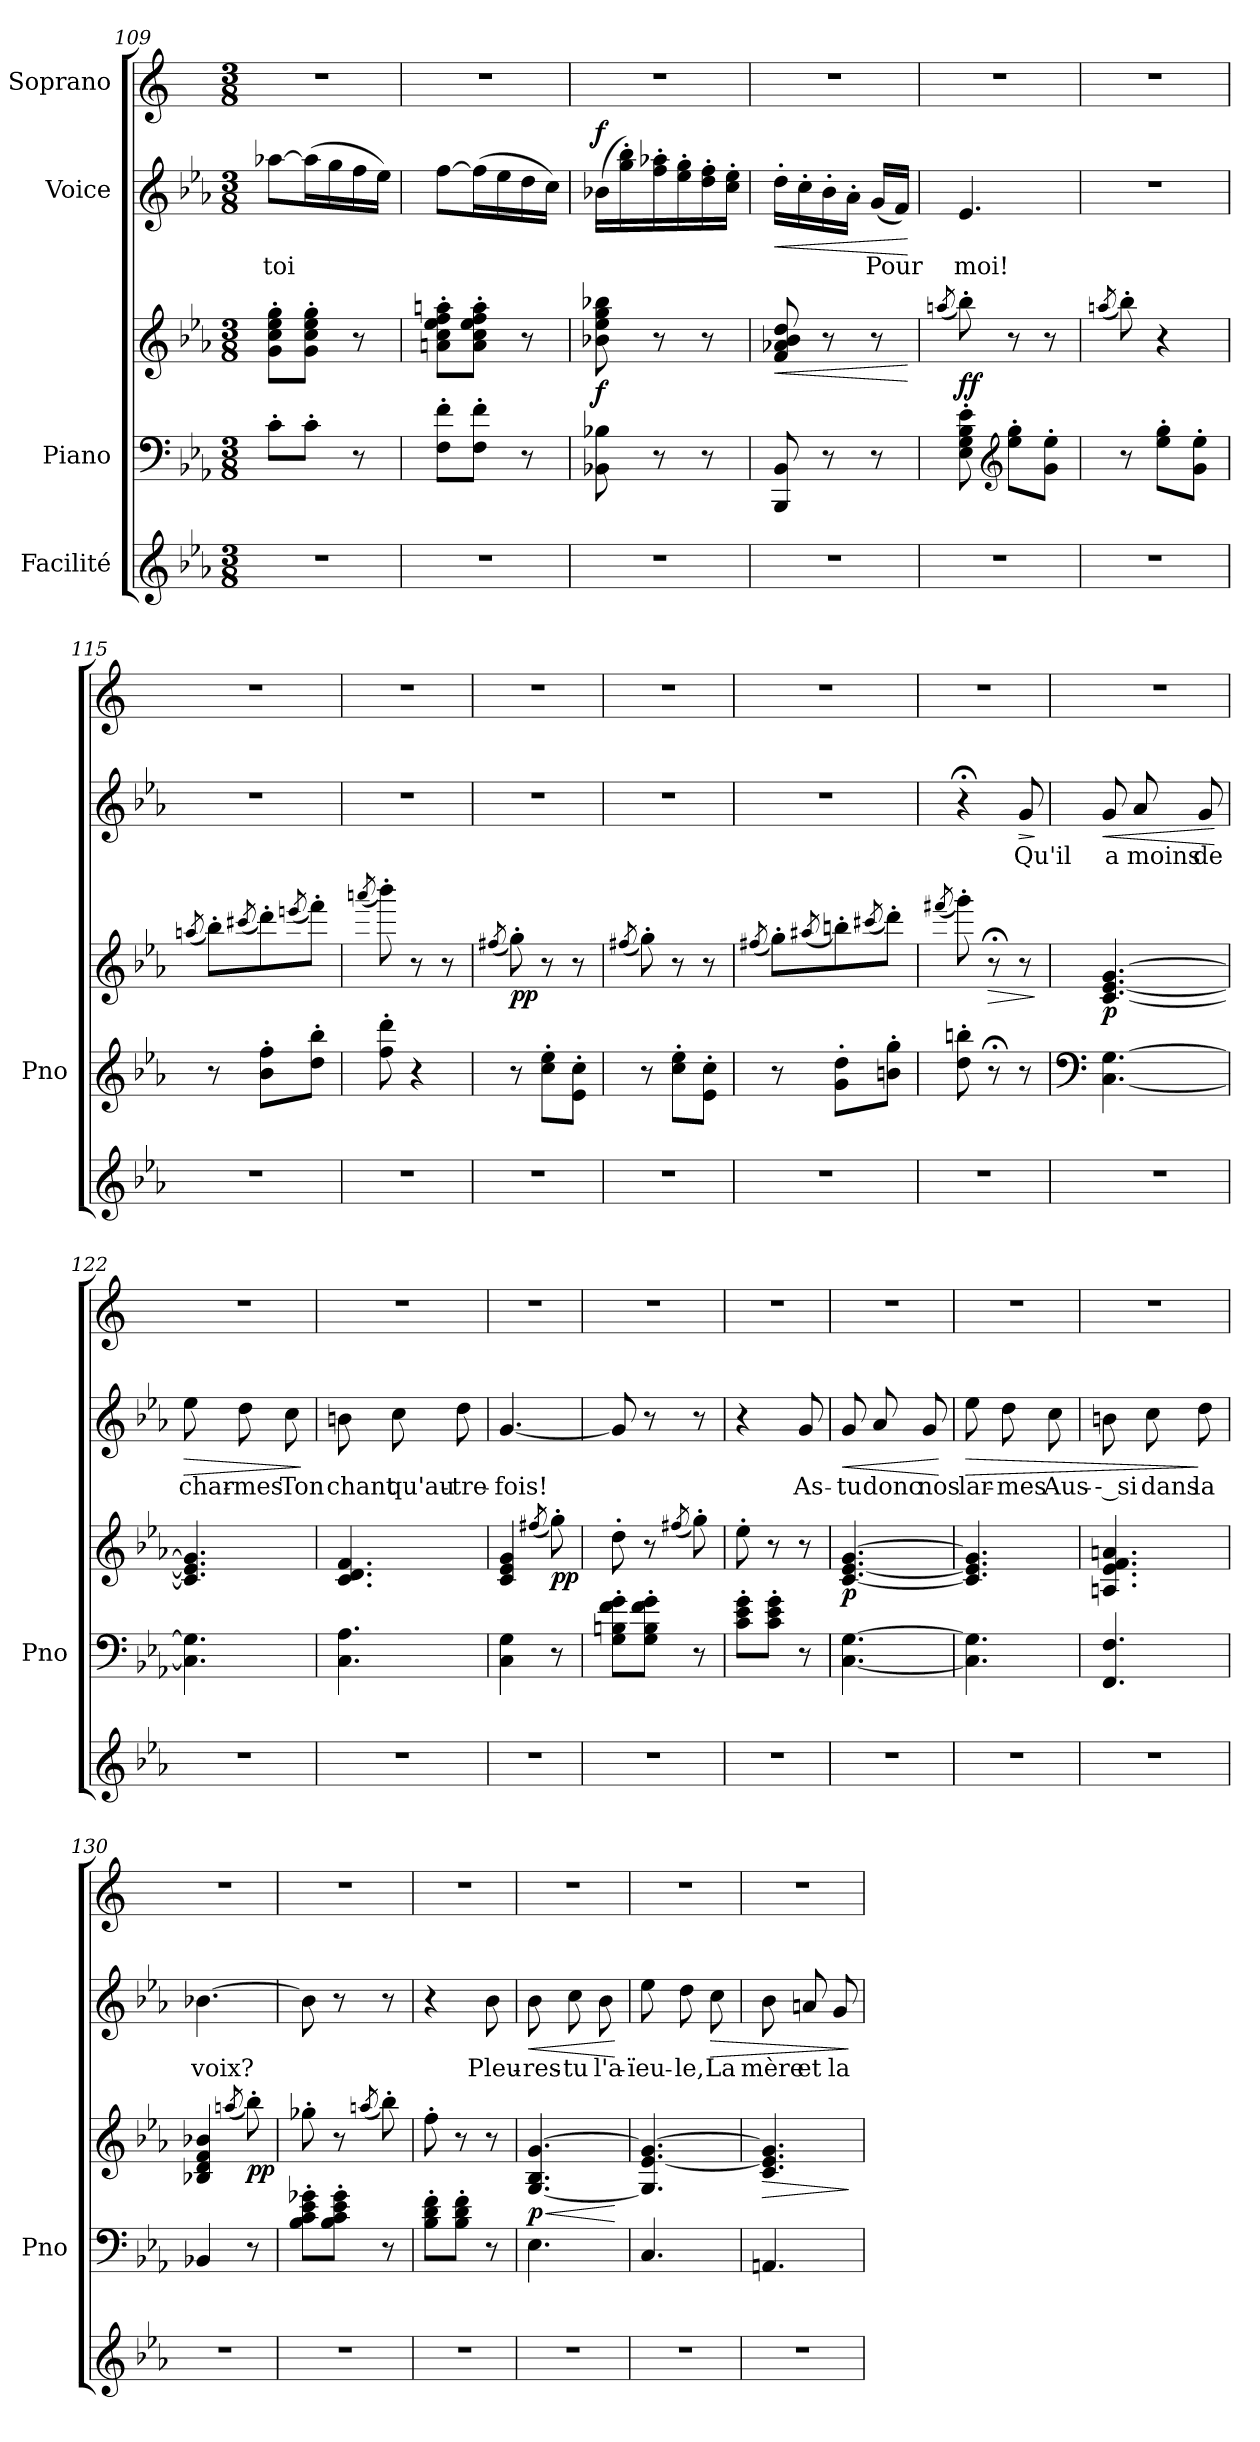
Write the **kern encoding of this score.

**kern	**kern	**kern	**dynam	**kern	**text	**dynam	**kern
*part4	*part3	*part3	*part3	*part2	*part2	*part2	*part1
*staff5	*staff4	*staff3	*staff3/4	*staff2	*staff2	*staff2	*staff1
*I"Facilité	*I"Piano	*	*	*I"Voice	*	*	*I"Soprano
*	*I'Pno	*	*	*	*	*	*
*clefG2	*clefF4	*clefG2	*	*clefG2	*	*	*clefG2
*k[b-e-a-]	*k[b-e-a-]	*k[b-e-a-]	*	*k[b-e-a-]	*	*	*k[]
*M3/8	*M3/8	*M3/8	*	*M3/8	*	*	*M3/8
=109	=109	=109	=109	=109	=109	=109	=109
!	!	!	!	!	!LO:LY:b	!	!
4.r	8c'\L	8g\' 8cc\' 8ee-\' 8gg\'L	.	[8aa-X\L	toi	.	4.r
.	8c'\J	8g\' 8cc\' 8ee-\' 8gg\'J	.	(16aa-\L]	.	.	.
.	.	.	.	16gg\	.	.	.
.	8r	8r	.	16ff\	.	.	.
.	.	.	.	16ee-\JJ)	.	.	.
=110	=110	=110	=110	=110	=110	=110	=110
4.r	8F\' 8f\'L	8an\' 8cc\' 8ee-\' 8ff\' 8aan\'L	.	[8ff\L	.	.	4.r
.	8F\' 8f\'J	8a\' 8cc\' 8ee-\' 8ff\' 8aa\'J	.	(16ff\L]	.	.	.
.	.	.	.	16ee-\	.	.	.
.	8r	8r	.	16dd\	.	.	.
.	.	.	.	16cc\JJ)	.	.	.
=111	=111	=111	=111	=111	=111	=111	=111
!	!	!	!LO:DY:b	!	!	!LO:DY:a	!
4.r	8BB-X\ 8B-X\	8b-X\ 8ee-\ 8gg\ 8bb-X\	f	(16b-X\LL	.	f	4.r
.	.	.	.	16gg!\' 16bb-\')	.	.	.
.	8r	8r	.	16ff!\' 16aa-X\'	.	.	.
.	.	.	.	16ee-!\' 16gg\'	.	.	.
.	8r	8r	.	16dd!\' 16ff\'	.	.	.
.	.	.	.	16cc!\' 16ee-\'JJ	.	.	.
=112	=112	=112	=112	=112	=112	=112	=112
!	!	!	!LO:HP:b	!	!	!LO:HP:b	!
4.r	8BBB-/ 8BB-/	8f/ 8a-X/ 8b-/ 8dd/	<	16dd'\LL	.	<	4.r
.	.	.	.	16cc'\	.	.	.
.	8r	8r	.	16b-'\	.	.	.
.	.	.	.	16a-'\JJ	.	.	.
!	!	!	!	!	!LO:LY:b	!	!
.	8r	8r	.	(16g/LL	Pour	.	.
.	.	.	.	16f/JJ)	.	.	.
.	.	.	[	.	.	[	.
=113	=113	=113	=113	=113	=113	=113	=113
.	.	(8qaan/	.	.	.	.	.
!	!	!	!LO:DY:a=2	!	!LO:LY:b	!	!
4.r	8E-\' 8G\' 8B-\' 8e-\'	8bb-'\)	ff	4.e-/	moi!	.	4.r
*	*clefG2	*	*	*	*	*	*
.	8ee-\' 8gg\'L	8r	.	.	.	.	.
.	8g\' 8ee-\'J	8r	.	.	.	.	.
!!LO:LB:g=z
=114	=114	=114	=114	=114	=114	=114	=114
.	.	(8qaan/	.	.	.	.	.
4.r	8r	8bb-'\)	.	4.r	.	.	4.r
.	8ee-\' 8gg\'L	4r	.	.	.	.	.
.	8g\' 8ee-\'J	.	.	.	.	.	.
=115	=115	=115	=115	=115	=115	=115	=115
.	.	(8qaan/	.	.	.	.	.
4.r	8r	8bb-'\L)	.	4.r	.	.	4.r
.	.	(8qccc#X/	.	.	.	.	.
.	8b-\' 8ff\'L	8ddd'\)	.	.	.	.	.
.	.	(8qeeen/	.	.	.	.	.
.	8dd\' 8bb-\'J	8fff'\J)	.	.	.	.	.
=116	=116	=116	=116	=116	=116	=116	=116
.	.	(8qaaan/	.	.	.	.	.
4.r	8ff\' 8ddd\'	8bbb-'\)	.	4.r	.	.	4.r
.	4r	8r	.	.	.	.	.
.	.	8r	.	.	.	.	.
=117	=117	=117	=117	=117	=117	=117	=117
.	.	(8qff#X/	.	.	.	.	.
!	!	!	!LO:DY:b	!	!	!	!
4.r	8r	8gg'\)	pp	4.r	.	.	4.r
.	8cc\' 8ee-\'L	8r	.	.	.	.	.
.	8e-\' 8cc\'J	8r	.	.	.	.	.
=118	=118	=118	=118	=118	=118	=118	=118
.	.	(8qff#X/	.	.	.	.	.
4.r	8r	8gg'\)	.	4.r	.	.	4.r
.	8cc\' 8ee-\'L	8r	.	.	.	.	.
.	8e-\' 8cc\'J	8r	.	.	.	.	.
=119	=119	=119	=119	=119	=119	=119	=119
.	.	(8qff#X/	.	.	.	.	.
4.r	8r	8gg'\L)	.	4.r	.	.	4.r
.	.	(8qaa#X/	.	.	.	.	.
.	8g\' 8dd\'L	8bbn'\)	.	.	.	.	.
.	.	(8qccc#X/	.	.	.	.	.
.	8bn\' 8gg\'J	8ddd'\J)	.	.	.	.	.
=120	=120	=120	=120	=120	=120	=120	=120
.	.	(8qfff#X/	.	.	.	.	.
4.r	8dd\' 8bbn\'	8ggg'\)	.	4r;<	.	.	4.r
!	!	!	!LO:HP:b	!	!	!	!
.	8r;<	8r;<	>	.	.	.	.
!	!	!	!	!	!LO:LY:b	!LO:HP:b	!
!	!	!	!	!	!	!LO:DY:n=1:a	!
.	8r	8r	.	8g/	Qu'il	> other-dynamics	.
.	.	.	]	.	.	]	.
=121	=121	=121	=121	=121	=121	=121	=121
*	*clefF4	*	*	*	*	*	*
!	!	!	!LO:DY:b	!	!LO:LY:b	!LO:HP:b	!
4.r	[4.C\ [4.G\	[4.c/ [4.e-/ [4.g/	p	8g/	a	<	4.r
!	!	!	!	!	!LO:LY:b	!	!
.	.	.	.	8a-/	moins	.	.
!	!	!	!	!	!LO:LY:b	!	!
.	.	.	.	8g/	de	.	.
.	.	.	.	.	.	[	.
!!LO:LB:g=z
=122	=122	=122	=122	=122	=122	=122	=122
!	!	!	!	!	!LO:LY:b	!LO:HP:b	!
4.r	4.C\] 4.G\]	4.c/] 4.e-/] 4.g/]	.	8ee-\	char-	>	4.r
!	!	!	!	!	!LO:LY:b	!	!
.	.	.	.	8dd\	-mes	.	.
!	!	!	!	!	!LO:LY:b	!	!
.	.	.	.	8cc\	Ton	.	.
.	.	.	.	.	.	]	.
=123	=123	=123	=123	=123	=123	=123	=123
!	!	!	!	!	!LO:LY:b	!	!
4.r	4.C\ 4.A-\	4.c/ 4.d/ 4.f/	.	8bn\	chant	.	4.r
!	!	!	!	!	!LO:LY:b	!	!
.	.	.	.	8cc\	qu'au-	.	.
!	!	!	!	!	!LO:LY:b	!	!
.	.	.	.	8dd\	-tre-	.	.
=124	=124	=124	=124	=124	=124	=124	=124
!	!	!	!	!	!LO:LY:b	!	!
4.r	4C\ 4G\	4c/ 4e-/ 4g/	.	[4.g/	-fois!	.	4.r
.	.	(8qff#X/	.	.	.	.	.
!	!	!	!LO:DY:b	!	!	!	!
.	8r	8gg'\)	pp	.	.	.	.
=125	=125	=125	=125	=125	=125	=125	=125
4.r	8G\' 8Bn\' 8f\' 8g\'L	8dd'\	.	8g/]	.	.	4.r
.	8G\' 8B\' 8f\' 8g\'J	8r	.	8r	.	.	.
.	.	(8qff#X/	.	.	.	.	.
.	8r	8gg'\)	.	8r	.	.	.
=126	=126	=126	=126	=126	=126	=126	=126
4.r	8c\' 8e-\' 8g\'L	8ee-'\	.	4r	.	.	4.r
.	8c\' 8e-\' 8g\'J	8r	.	.	.	.	.
!	!	!	!	!	!LO:LY:b	!	!
.	8r	8r	.	8g/	As-	.	.
=127	=127	=127	=127	=127	=127	=127	=127
!	!	!	!LO:DY:b	!	!LO:LY:b	!LO:HP:b	!
4.r	[4.C\ [4.G\	[4.c/ [4.e-/ [4.g/	p	8g/	-tu	<	4.r
!	!	!	!	!	!LO:LY:b	!	!
.	.	.	.	8a-/	-donc	.	.
!	!	!	!	!	!LO:LY:b	!	!
.	.	.	.	8g/	nos	.	.
.	.	.	.	.	.	[	.
=128	=128	=128	=128	=128	=128	=128	=128
!	!	!	!	!	!LO:LY:b	!LO:HP:b	!
4.r	4.C\] 4.G\]	4.c/] 4.e-/] 4.g/]	.	8ee-\	lar-	>	4.r
!	!	!	!	!	!LO:LY:b	!	!
.	.	.	.	8dd\	-mes	.	.
!	!	!	!	!	!LO:LY:b	!	!
.	.	.	.	8cc\	Aus-	.	.
!!LO:LB:g=z
=129	=129	=129	=129	=129	=129	=129	=129
!	!	!	!	!	!LO:LY:b	!	!
4.r	4.FF/ 4.F/	4.An/ 4.e-/ 4.f/ 4.an/	.	8bn\	-- si	.	4.r
!	!	!	!	!	!LO:LY:b	!	!
.	.	.	.	8cc\	dans	.	.
!	!	!	!	!	!LO:LY:b	!	!
.	.	.	.	8dd\	la	]	.
=130	=130	=130	=130	=130	=130	=130	=130
!	!	!	!	!	!LO:LY:b	!	!
4.r	4BB-X/	4B-X/ 4d/ 4f/ 4b-X/	.	[4.b-X\	voix?	.	4.r
.	.	(8qaan/	.	.	.	.	.
!	!	!	!LO:DY:b	!	!	!	!
.	8r	8bb-'\)	pp	.	.	.	.
=131	=131	=131	=131	=131	=131	=131	=131
4.r	8B-\' 8c\' 8e-\' 8g-X\'L	8gg-X'\	.	8b-\]	.	.	4.r
.	8B-\' 8c\' 8e-\' 8g-\'J	8r	.	8r	.	.	.
.	.	(8qaan/	.	.	.	.	.
.	8r	8bb-'\)	.	8r	.	.	.
=132	=132	=132	=132	=132	=132	=132	=132
4.r	8B-\' 8d\' 8f\'L	8ff'\	.	4r	.	.	4.r
.	8B-\' 8d\' 8f\'J	8r	.	.	.	.	.
!	!	!	!	!	!LO:LY:b	!	!
.	8r	8r	.	8b-\	Pleu-	.	.
=133	=133	=133	=133	=133	=133	=133	=133
!	!	!	!LO:HP:b	!	!LO:LY:b	!LO:HP:b	!
!	!	!	!LO:DY:n=1:b	!	!	!	!
4.r	4.E-\	[4.G/ 4.B-/ [4.g/	< p	8b-\	-res-	<	4.r
!	!	!	!	!	!LO:LY:b	!	!
.	.	.	.	8cc\	tu	.	.
!	!	!	!	!	!LO:LY:b	!	!
.	.	.	.	8b-\	l'a-	.	.
.	.	.	[	.	.	[	.
=134	=134	=134	=134	=134	=134	=134	=134
!	!	!	!	!	!LO:LY:b	!	!
4.r	4.C/	4.G/] [4.e-/ 4.g/_	.	8ee-\	-ïeu-	.	4.r
!	!	!	!	!	!LO:LY:b	!	!
.	.	.	.	8dd\	-le,	.	.
!	!	!	!	!	!LO:LY:b	!LO:HP:b	!
.	.	.	.	8cc\	La	>	.
=135	=135	=135	=135	=135	=135	=135	=135
!	!	!	!LO:HP:b	!	!LO:LY:b	!	!
4.r	4.AAn/	4.c/ 4.e-/] 4.g/]	>	8b-\	mère	.	4.r
!	!	!	!	!	!LO:LY:b	!	!
.	.	.	.	8an/	et	.	.
!	!	!	!	!	!LO:LY:b	!	!
.	.	.	.	8g/	la	.	.
.	.	.	]	.	.	]	.
=	=	=	=	=	=	=	=
*-	*-	*-	*-	*-	*-	*-	*-
